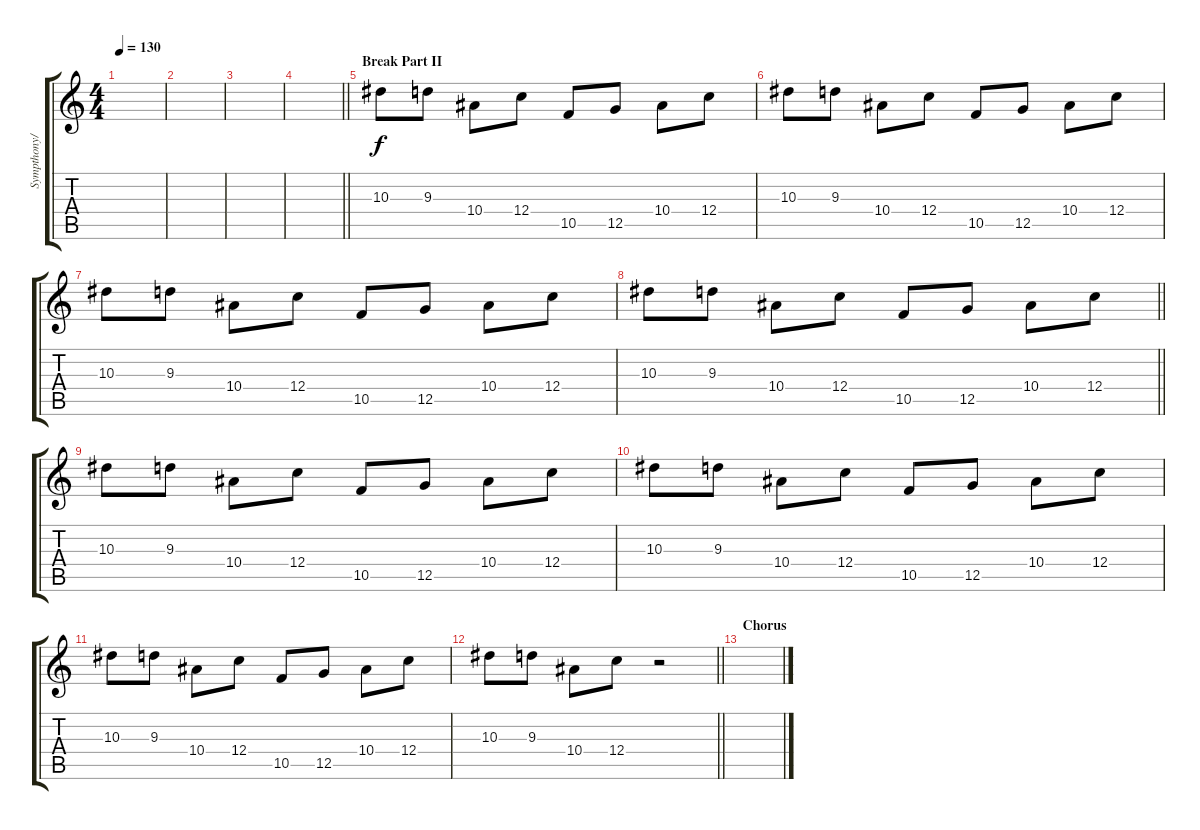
\track ("Sympthony/Additional Guitar" "Sympthony/") {instrument overdrivenguitar}
\staff {score tabs}
\tuning (D4 A3 F3 C3 G2 C2) {hide}
\ts (4 4)
\tempo 130
\clef g2
\ks c
|
|
|
\barLineRight lightlight
|
\section ("" "Break Part II")
10.3.8{volume 16 instrument overdrivenguitar} 9.3.8 10.4.8 12.4.8 10.5.8 12.5.8 10.4.8 12.4.8 |
10.3.8 9.3.8 10.4.8 12.4.8 10.5.8 12.5.8 10.4.8 12.4.8 |
10.3.8 9.3.8 10.4.8 12.4.8 10.5.8 12.5.8 10.4.8 12.4.8 |
\barLineRight lightlight
10.3.8 9.3.8 10.4.8 12.4.8 10.5.8 12.5.8 10.4.8 12.4.8 |
10.3.8 9.3.8 10.4.8 12.4.8 10.5.8 12.5.8 10.4.8 12.4.8 |
10.3.8 9.3.8 10.4.8 12.4.8 10.5.8 12.5.8 10.4.8 12.4.8 |
10.3.8 9.3.8 10.4.8 12.4.8 10.5.8 12.5.8 10.4.8 12.4.8 |
\barLineRight lightlight
10.3.8 9.3.8 10.4.8 12.4.8 r.2 |
\section ("" "Chorus")
